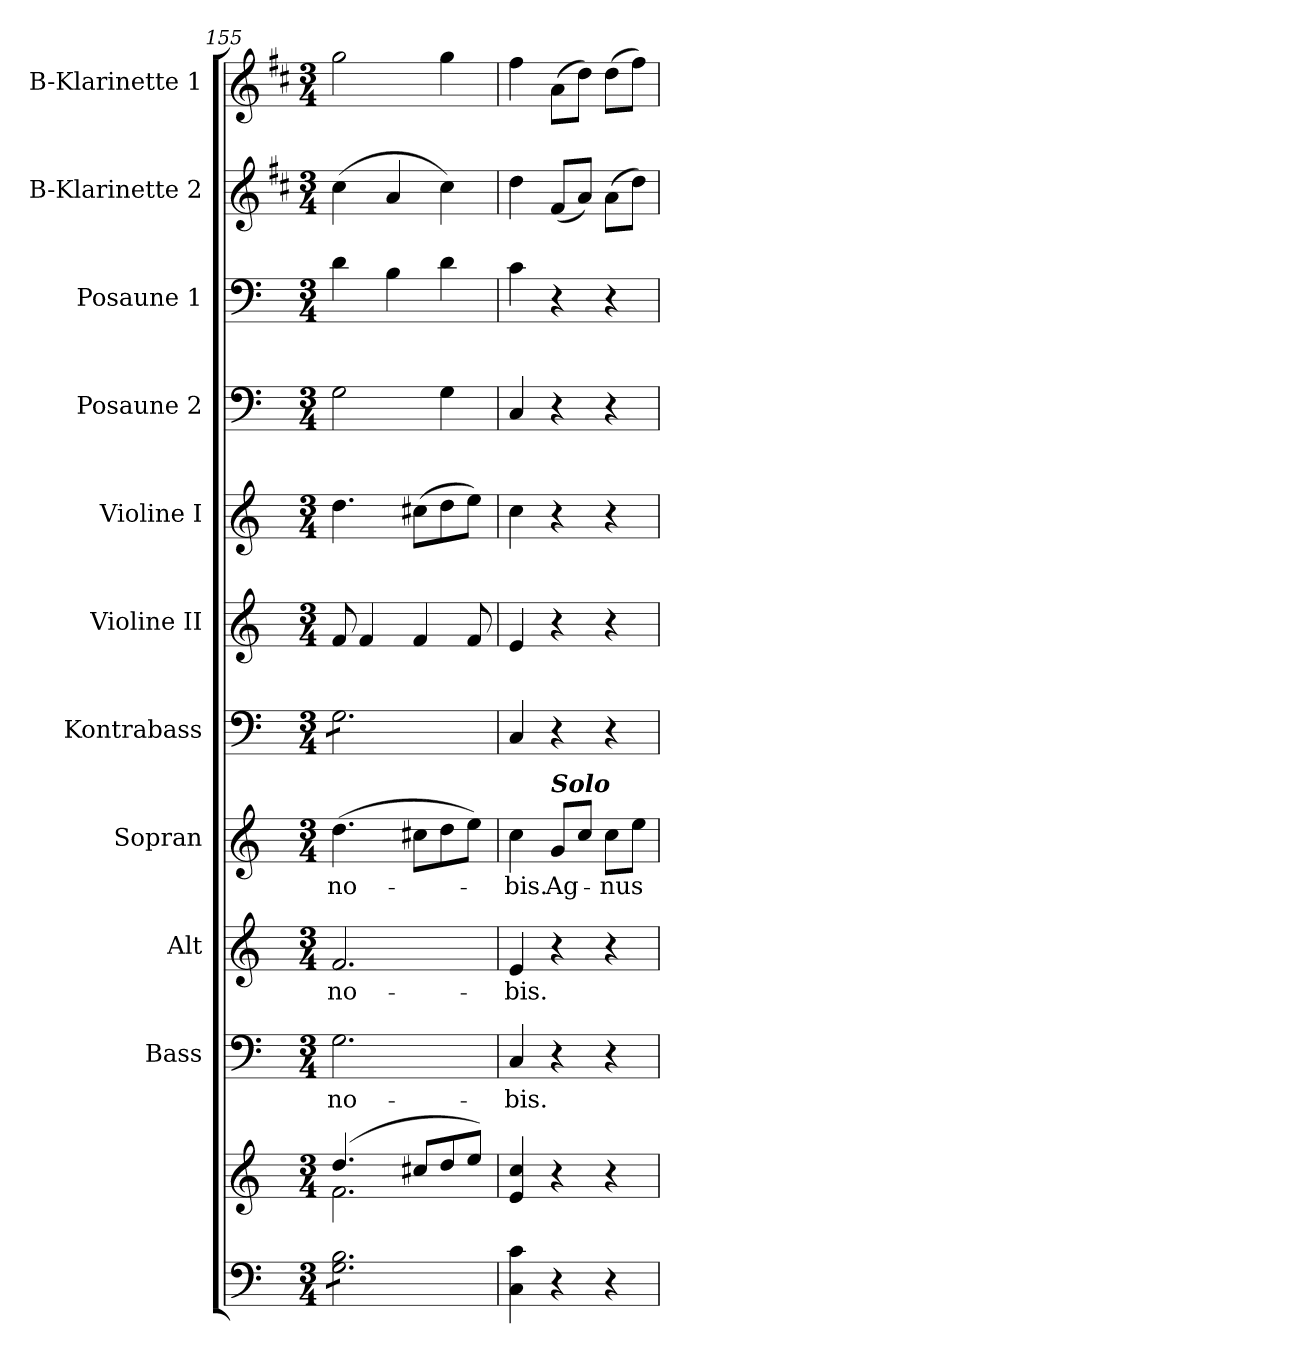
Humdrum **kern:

**kern	**kern	**kern	**text	**kern	**text	**kern	**text	**kern	**kern	**kern	**kern	**kern	**kern	**kern
*part11	*part11	*part10	*part10	*part9	*part9	*part8	*part8	*part7	*part6	*part5	*part4	*part3	*part2	*part1
*staff12	*staff11	*staff10	*staff10	*staff9	*staff9	*staff8	*staff8	*staff7	*staff6	*staff5	*staff4	*staff3	*staff2	*staff1
*	*	*I"Bass	*	*I"Alt	*	*I"Sopran	*	*I"Kontrabass	*I"Violine II	*I"Violine I	*I"Posaune 2	*I"Posaune 1	*I"B-Klarinette 2	*I"B-Klarinette 1
*	*	*I'B.	*	*I'A.	*	*I'S.	*	*I'Kb.	*I'Vl. II	*I'Vl. I	*I'Pos. 2	*I'Pos. 1	*I'B Kl. 2	*I'B Kl. 1
*clefF4	*clefG2	*clefF4	*	*clefG2	*	*clefG2	*	*clefF4	*clefG2	*clefG2	*clefF4	*clefF4	*clefG2	*clefG2
*	*	*	*	*	*	*	*	*ITrd7c12	*	*	*	*	*ITrd1c2	*ITrd1c2
*k[]	*k[]	*k[]	*	*k[]	*	*k[]	*	*k[]	*k[]	*k[]	*k[]	*k[]	*k[]	*k[]
*C:	*C:	*C:	*	*C:	*	*C:	*	*C:	*C:	*C:	*C:	*C:	*C:	*C:
*M3/4	*M3/4	*M3/4	*	*M3/4	*	*M3/4	*	*M3/4	*M3/4	*M3/4	*M3/4	*M3/4	*M3/4	*M3/4
=155	=155	=155	=155	=155	=155	=155	=155	=155	=155	=155	=155	=155	=155	=155
*	*^	*	*	*	*	*	*	*	*	*	*	*	*	*
!	!	!	!	!LO:LY:b	!	!LO:LY:b	!	!LO:LY:b	!	!	!	!	!	!	!
*tremolo	*	*	*	*	*	*	*	*	*	*	*	*	*	*	*
*	*	*	*	*	*	*	*	*	*tremolo	*	*	*	*	*	*
8G\ 8B\L	(4.dd/	2.f\	2.G\	no-	2.f/	no-	(>4.dd\	no-	8GG\L	8f/	4.dd\	2G\	4d\	(>4b\	2ff\
8G\ 8B\	.	.	.	.	.	.	.	.	8GG\	4f/	.	.	.	.	.
8G\ 8B\	.	.	.	.	.	.	.	.	8GG\	.	.	.	4B\	4g/	.
8G\ 8B\	8cc#X/L	.	.	.	.	.	8cc#X\L	.	8GG\	4f/	(>8cc#X\L	.	.	.	.
8G\ 8B\	8dd/	.	.	.	.	.	8dd\	.	8GG\	.	8dd\	4G\	4d\	4b\)	4ff\
8G\ 8B\J	8ee/J)	.	.	.	.	.	8ee\J)	.	8GG\J	8f/	8ee\J)	.	.	.	.
*	*	*	*	*	*	*	*	*	*Xtremolo	*	*	*	*	*	*
*Xtremolo	*	*	*	*	*	*	*	*	*	*	*	*	*	*	*
*	*v	*v	*	*	*	*	*	*	*	*	*	*	*	*	*
!!LO:PB:g=z
=156	=156	=156	=156	=156	=156	=156	=156	=156	=156	=156	=156	=156	=156	=156
!	!	!	!LO:LY:b	!	!LO:LY:b	!	!LO:LY:b	!	!	!	!	!	!	!
4C\ 4c\	4e/ 4cc/	4C/	-bis.	4e/	-bis.	4cc\	-bis.	4CC/	4e/	4cc\	4C/	4c\	4cc\	4ee\
!	!	!	!	!	!	!LO:TX:a:Bi:t=Solo	!	!	!	!	!	!	!	!
!	!	!	!	!	!	!	!LO:LY:b	!	!	!	!	!	!	!
4r	4r	4r	.	4r	.	8g/L	Ag-	4r	4r	4r	4r	4r	(<8e/L	(>8g\L
.	.	.	.	.	.	8cc/J	.	.	.	.	.	.	8g/J)	8cc\J)
!	!	!	!	!	!	!	!LO:LY:b	!	!	!	!	!	!	!
4r	4r	4r	.	4r	.	8cc\L	-nus	4r	4r	4r	4r	4r	(>8g\L	(>8cc\L
.	.	.	.	.	.	8ee\J	.	.	.	.	.	.	8cc\J)	8ee\J)
=	=	=	=	=	=	=	=	=	=	=	=	=	=	=
*-	*-	*-	*-	*-	*-	*-	*-	*-	*-	*-	*-	*-	*-	*-
